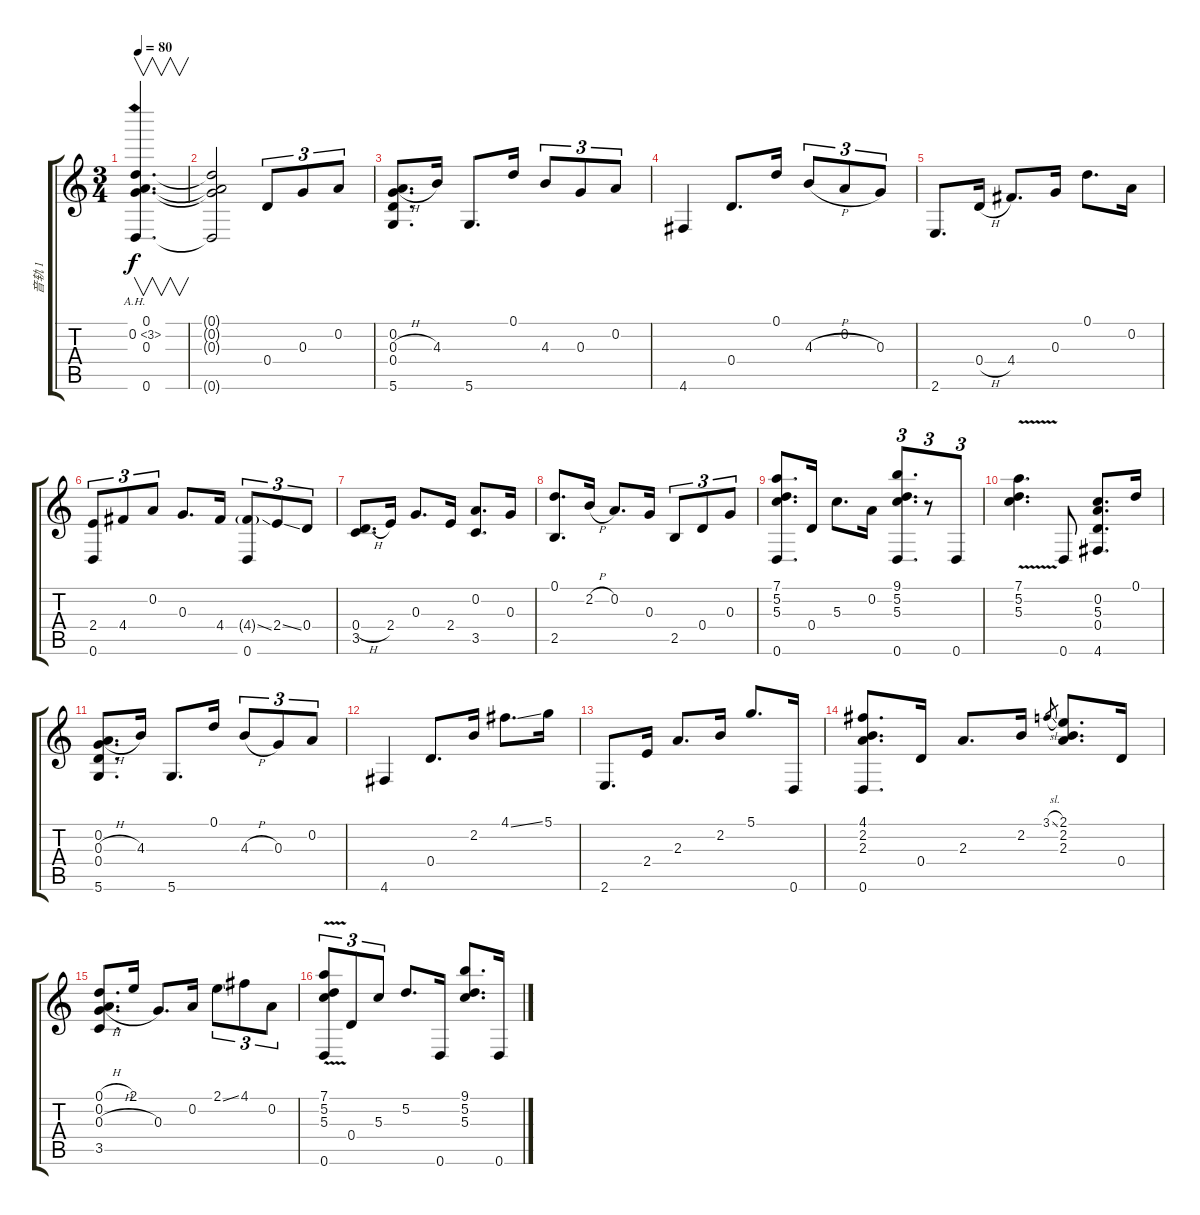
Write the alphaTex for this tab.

\track ("音轨 1" "音轨 1") {instrument acousticguitarsteel}
\staff {score tabs}
\tuning (D4 A3 G3 D3 A2 D2) {hide}
\ts (3 4)
\tempo 80
\clef g2
\ks c
(0.1 0.2{ah 3} 0.3 0.6).4{v d dy f} |
(0.1{t} 0.2{t} 0.3{t} 0.6{t}).2 0.4.8{tu (3 2)} 0.3.8{tu (3 2) beam merge} 0.2.8{tu (3 2)} |
(0.2 0.3{h} 0.4 5.6).8{d} 4.3.16 5.6.8{d} 0.1.16 4.3.8{tu (3 2)} 0.3.8{tu (3 2)} 0.2.8{tu (3 2)} |
4.6.4 0.4.8{d} 0.1.16 4.3{h}.8{tu (3 2)} 0.2.8{tu (3 2)} 0.3.8{tu (3 2)} |
2.6.8{d} 0.4{h}.16 4.4.8{d} 0.3.16 0.1.8{d} 0.2.16 |
(2.4 0.6).8{tu (3 2)} 4.4.8{tu (3 2)} 0.2.8{tu (3 2)} 0.3.8{d beam Up beam merge} 4.4.16{beam Up beam split} (4.4{ss g} 0.6).8{tu (3 2) beam Up} 2.4{ss}.8{tu (3 2) beam Up beam merge} 0.4.8{tu (3 2) beam Up} |
(0.4{h} 3.5).8{d} 2.4.16 0.3.8{d} 2.4.16 (0.2 3.5).8{d} 0.3.16 |
(0.1 2.5).8{d} 2.2{h}.16 0.2.8{d} 0.3.16 2.5.8{tu (3 2)} 0.4.8{tu (3 2)} 0.3.8{tu (3 2)} |
(7.1 5.2 5.3 0.6).8{d} 0.4.16 5.3.8{d} 0.2.16 (9.1 5.2 5.3 0.6).8{d tu (3 2)} r.8{tu (3 2)} 0.6.8{tu (3 2)} |
(7.1 5.2 5.3{v}).4{d} 0.6.8 (0.2 5.3 0.4 4.6).8{d beam merge} 0.1.16 |
(0.2 0.3{h} 0.4 5.6).8{d} 4.3.16 5.6.8{d} 0.1.16 4.3{h}.8{tu (3 2)} 0.3.8{tu (3 2)} 0.2.8{tu (3 2)} |
4.6.4 0.4.8{d} 2.2.16 4.1{ss}.8{d} 5.1.16 |
2.6.8{d} 2.4.16 2.3.8{d} 2.2.16 5.1.8{d} 0.6.16 |
(4.1 2.2 2.3 0.6).8{d} 0.4.16 2.3.8{d} 2.2.16 3.1{sl}.8{gr} (2.1 2.2 2.3).8{d} 0.4.16 |
(0.1{h} 0.2 0.3{h} 3.5).8{d} 2.1.16 0.3.8{d} 0.2.16 2.1{ss}.8{tu (3 2)} 4.1.8{tu (3 2)} 0.2.8{tu (3 2)} |
(7.1 5.2{v} 5.3 0.6).8{tu (3 2)} 0.4.8{tu (3 2)} 5.3.8{tu (3 2)} 5.2.8{d} 0.6.16 (9.1 5.2 5.3).8{d} 0.6.16
